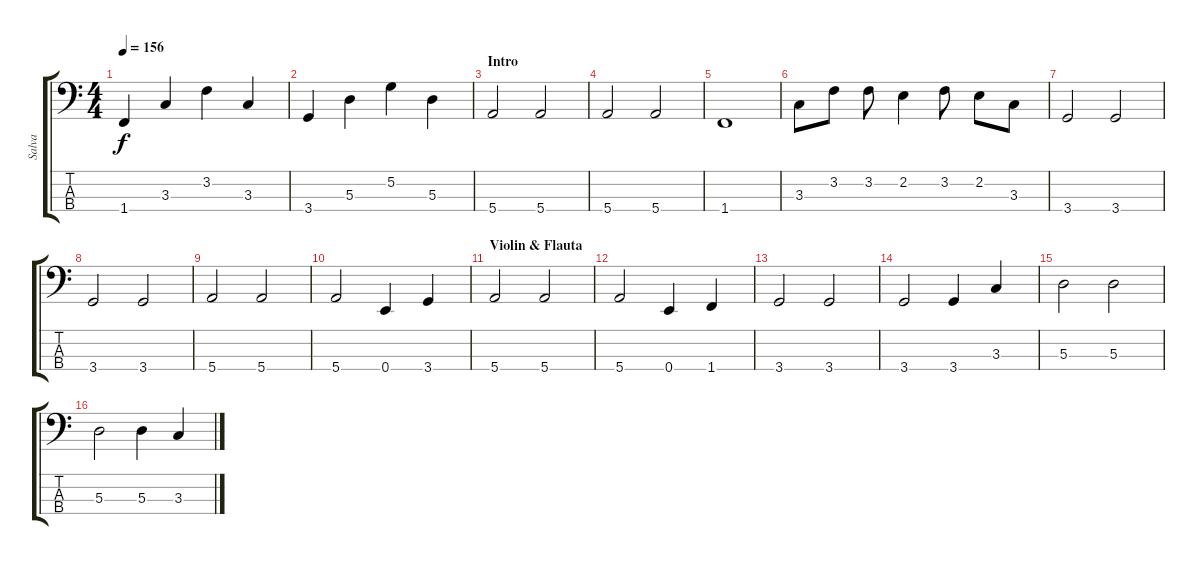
\track ("Salva" "Salva") {instrument electricbassfinger}
\staff {score tabs}
\tuning (G2 D2 A1 E1) {hide}
\ts (4 4)
\tempo 156
\clef f4
\ks c
1.4.4{dy f} 3.3.4 3.2.4 3.3.4 |
3.4.4 5.3.4 5.2.4 5.3.4 |
\section ("" "Intro")
5.4.2 5.4.2 |
5.4.2 5.4.2 |
1.4.1 |
3.3.8 3.2.8 3.2.8 2.2.4 3.2.8 2.2.8 3.3.8 |
3.4.2 3.4.2 |
3.4.2 3.4.2 |
5.4.2 5.4.2 |
5.4.2 0.4.4 3.4.4 |
\section ("" "Violin & Flauta")
5.4.2 5.4.2 |
5.4.2 0.4.4 1.4.4 |
3.4.2 3.4.2 |
3.4.2 3.4.4 3.3.4 |
5.3.2 5.3.2 |
5.3.2 5.3.4 3.3.4
